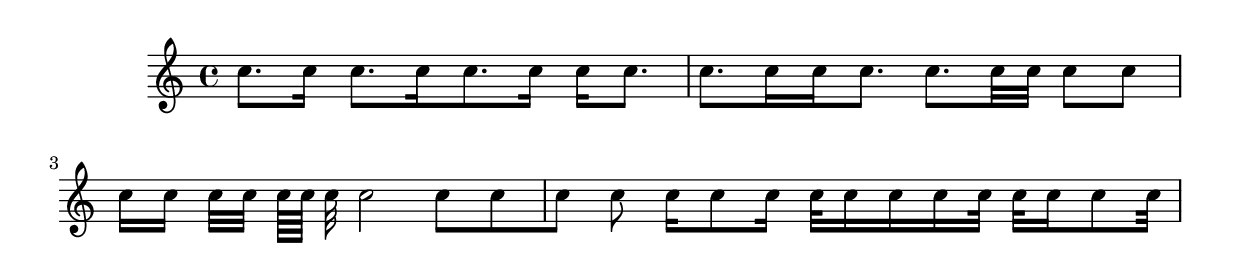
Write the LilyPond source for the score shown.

\version "1.5.68"

\header{
texidoc="
Beaming is generated automatically. Beams may cross bar lines. In that
case, line breaks are forbidden.  Yet clef and key signatures are
hidden just as with breakable bar lines.
"
}

\score { \context Staff \notes \relative c''  {
	[c8. c16]
	[c8. c16 c8.  c16]
	[c16 c8.] |
	[c8. c16  c16  c8.]
	[c8. c32  c32]
	[c8 c8] |
	[c16 c16]
	[c32 c32]
	[c64 c64]	
	c32
	c2

	[c8 c c] c8 % over barline
	[c16 c8 c16]
	[c32 c16 c16 c16 c32]
	[c32 c16 c8 c32]		 % hmm ?
	
		}}

